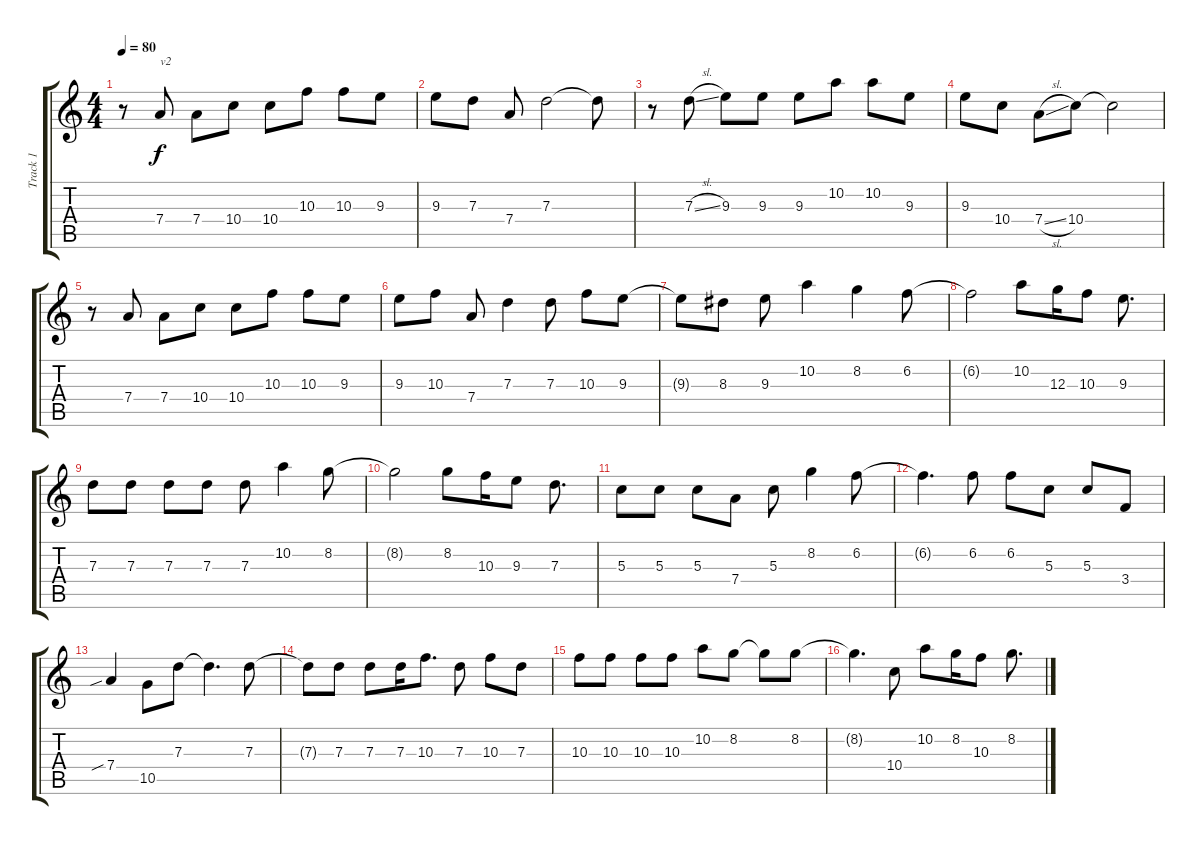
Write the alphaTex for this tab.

\track ("Track 1" "Track 1") {instrument acousticguitarsteel}
\staff {score tabs}
\tuning (E4 B3 G3 D3 A2 E2) {hide}
\ts (4 4)
\tempo 80
\clef g2
\ks c
r.8{dy f} 7.4.8{txt "v2"} 7.4.8 10.4.8 10.4.8 10.3.8 10.3.8 9.3.8 |
9.3.8 7.3.8 7.4.8 7.3.2 7.3{t}.8 |
r.8 7.3{sl}.8 9.3.8 9.3.8 9.3.8 10.2.8 10.2.8 9.3.8 |
9.3.8 10.4.8 7.4{sl}.8 10.4.8 10.4{t}.2 |
r.8 7.4.8 7.4.8 10.4.8 10.4.8 10.3.8 10.3.8 9.3.8 |
9.3.8 10.3.8 7.4.8 7.3.4 7.3.8 10.3.8 9.3.8 |
9.3{t}.8 8.3.8 9.3.8 10.2.4 8.2.4 6.2.8 |
6.2{t}.2 10.2.8 12.3.16 10.3.8 9.3.8{d} |
7.3.8 7.3.8 7.3.8 7.3.8 7.3.8 10.2.4 8.2.8 |
8.2{t}.2 8.2.8 10.3.16 9.3.8 7.3.8{d} |
5.3.8 5.3.8 5.3.8 7.4.8 5.3.8 8.2.4 6.2.8 |
6.2{t}.4{d} 6.2.8 6.2.8 5.3.8 5.3.8 3.4.8 |
7.4{sib}.4 10.5.8 7.3.8 7.3{t}.4{d} 7.3.8 |
7.3{t}.8 7.3.8 7.3.8 7.3.16 10.3.8{d} 7.3.8 10.3.8 7.3.8 |
10.3.8 10.3.8 10.3.8 10.3.8 10.2.8 8.2.8 8.2{t}.8 8.2.8 |
8.2{t}.4{d} 10.4.8 10.2.8 8.2.16 10.3.8 8.2.8{d}
